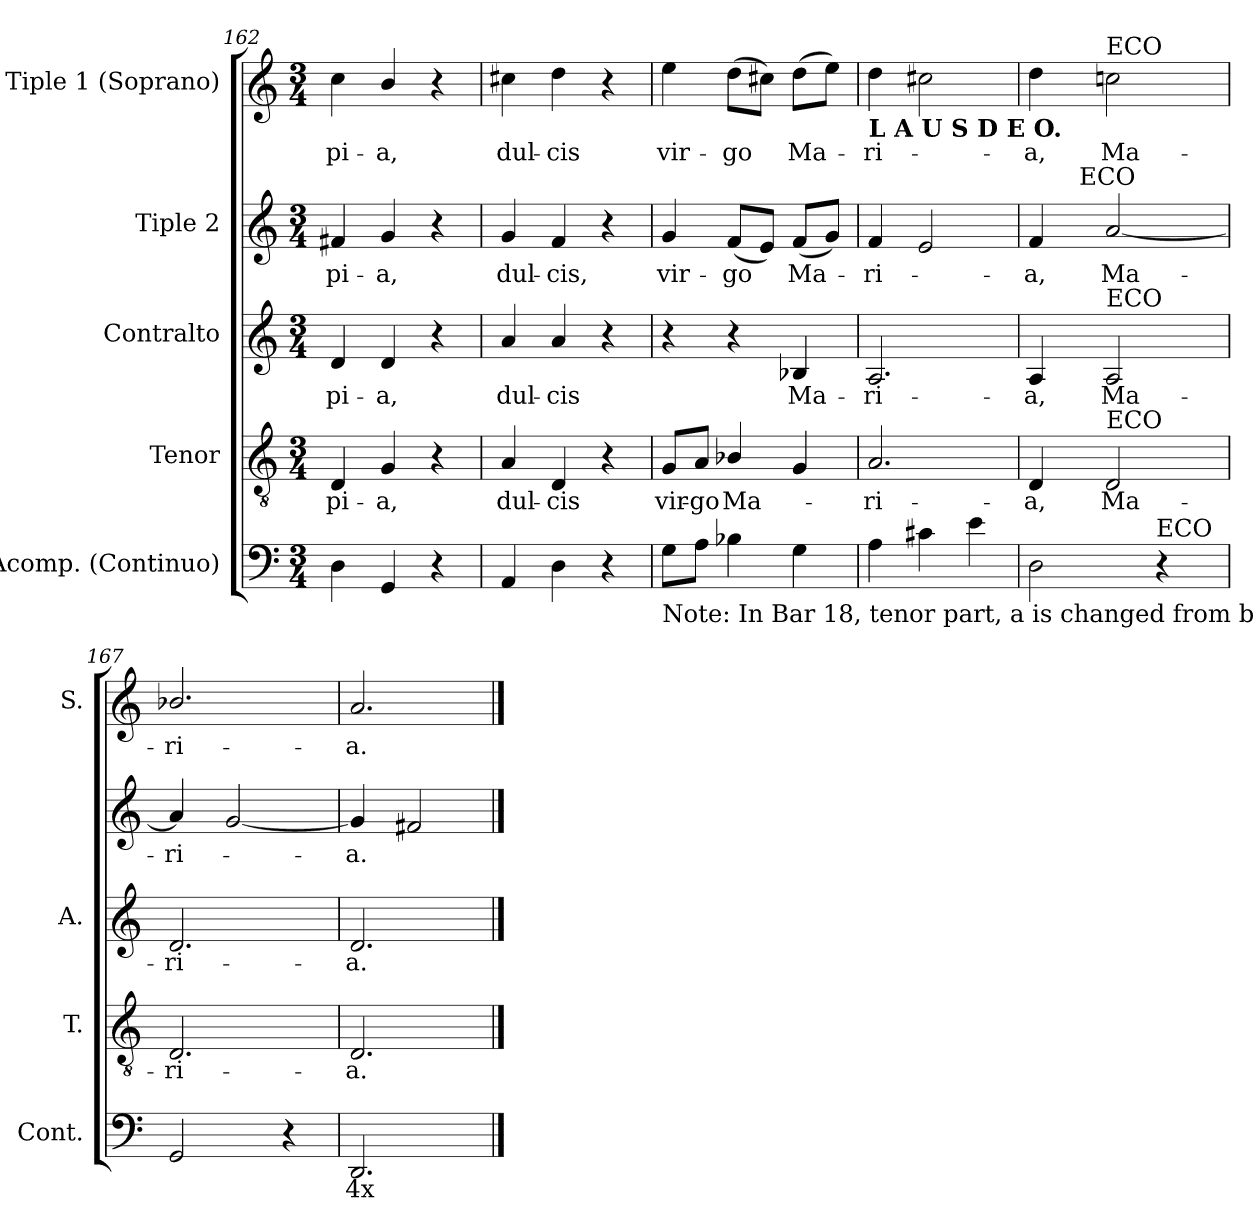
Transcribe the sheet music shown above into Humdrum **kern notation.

**kern	**text	**kern	**text	**kern	**text	**kern	**text	**kern	**text
*part5	*part5	*part4	*part4	*part3	*part3	*part2	*part2	*part1	*part1
*staff5	*staff5	*staff4	*staff4	*staff3	*staff3	*staff2	*staff2	*staff1	*staff1
*I"Acomp. (Continuo)	*	*I"Tenor	*	*I"Contralto	*	*I"Tiple 2	*	*I"Tiple 1 (Soprano)	*
*I'Cont.	*	*I'T.	*	*I'A.	*	*	*	*I'S.	*
*clefF4	*	*clefGv2	*	*clefG2	*	*clefG2	*	*clefG2	*
*	*	*ITrd7c12	*	*	*	*	*	*	*
*k[]	*	*k[]	*	*k[]	*	*k[]	*	*k[]	*
*C:	*	*C:	*	*C:	*	*C:	*	*C:	*
*M3/4	*	*M3/4	*	*M3/4	*	*M3/4	*	*M3/4	*
=162	=162	=162	=162	=162	=162	=162	=162	=162	=162
!	!	!	!LO:LY:b:color=#000000	!	!	!	!	!	!
!	!	!	!	!	!LO:LY:b:color=#000000	!	!	!	!
!	!	!	!	!	!	!	!LO:LY:b:color=#000000	!	!
!	!	!	!	!	!	!	!	!	!LO:LY:b:color=#000000
4Di\	.	4DDi/	pi-	4di/	pi-	4f#Xi/	pi-	4cci\	pi-
!	!	!	!LO:LY:b:color=#000000	!	!	!	!	!	!
!	!	!	!	!	!LO:LY:b:color=#000000	!	!	!	!
!	!	!	!	!	!	!	!LO:LY:b:color=#000000	!	!
!	!	!	!	!	!	!	!	!	!LO:LY:b:color=#000000
4GGi/	.	4GGi/	-a,	4di/	-a,	4gi/	-a,	4bi/	-a,
4r	.	4r	.	4r	.	4r	.	4r	.
=163	=163	=163	=163	=163	=163	=163	=163	=163	=163
!	!	!	!LO:LY:b:color=#000000	!	!	!	!	!	!
!	!	!	!	!	!LO:LY:b:color=#000000	!	!	!	!
!	!	!	!	!	!	!	!LO:LY:b:color=#000000	!	!
!	!	!	!	!	!	!	!	!	!LO:LY:b:color=#000000
4AAi/	.	4AAi/	dul-	4ai/	dul-	4gi/	dul-	4cc#Xi\	dul-
!	!	!	!LO:LY:b:color=#000000	!	!	!	!	!	!
!	!	!	!	!	!LO:LY:b:color=#000000	!	!	!	!
!	!	!	!	!	!	!	!LO:LY:b:color=#000000	!	!
!	!	!	!	!	!	!	!	!	!LO:LY:b:color=#000000
4Di\	.	4DDi/	-cis	4ai/	-cis	4fi/	-cis,	4ddi\	-cis
4r	.	4r	.	4r	.	4r	.	4r	.
!!LO:LB:g=z
=164	=164	=164	=164	=164	=164	=164	=164	=164	=164
!	!	!	!LO:LY:b:color=#000000	!	!	!	!	!	!
!	!	!	!	!	!	!	!LO:LY:b:color=#000000	!	!
!LO:TX:b:t=Note&colon; In Bar 18, tenor part, a is changed from b in the source. In Bar 165 c sharp is changed from d.	!	!	!	!	!	!	!	!	!
!	!	!	!	!	!	!	!	!	!LO:LY:b:color=#000000
8Gi\L	.	8GGi/L	vir-	4r	.	4gi/	vir-	4eei\	vir-
!	!	!	!LO:LY:b:color=#000000	!	!	!	!	!	!
8Ai\J	.	8AAi/J	-go	.	.	.	.	.	.
!	!	!	!LO:LY:b:color=#000000	!	!	!	!	!	!
!	!	!	!	!	!	!	!LO:LY:b:color=#000000	!	!
!	!	!	!	!	!	!	!	!	!LO:LY:b:color=#000000
4B-Xi\	.	4BB-Xi/	Ma-	4r	.	(8fi/L	-go	(8ddi\L	-go
.	.	.	.	.	.	8ei/J)	.	8cc#Xi\J)	.
!	!	!	!	!	!LO:LY:b:color=#000000	!	!	!	!
!	!	!	!	!	!	!	!LO:LY:b:color=#000000	!	!
!	!	!	!	!	!	!	!	!	!LO:LY:b:color=#000000
4Gi\	.	4GGi/	.	4B-Xi/	Ma-	(8fi/L	Ma-	(8ddi\L	Ma-
.	.	.	.	.	.	8gi/J)	.	8eei\J)	.
=165	=165	=165	=165	=165	=165	=165	=165	=165	=165
!	!	!	!LO:LY:b:color=#000000	!	!	!	!	!	!
!	!	!	!	!	!LO:LY:b:color=#000000	!	!	!	!
!	!	!	!	!	!	!	!LO:LY:b:color=#000000	!	!
!	!	!	!	!	!	!	!	!LO:TX:b:B:t=L A U S  D E O.	!
!	!	!	!	!	!	!	!	!	!LO:LY:b:color=#000000
4Ai\	.	2.AAi/	-ri-	2.Ai/	-ri-	4fi/	-ri-	4ddi\	-ri-
4c#Xi\	.	.	.	.	.	2ei/	.	2cc#Xi\	.
4ei\	.	.	.	.	.	.	.	.	.
=166	=166	=166	=166	=166	=166	=166	=166	=166	=166
!	!	!	!LO:LY:b:color=#000000	!	!	!	!	!	!
!	!	!	!	!	!LO:LY:b:color=#000000	!	!	!	!
!	!	!	!	!	!	!	!LO:LY:b:color=#000000	!	!
!	!	!	!	!	!	!	!	!	!LO:LY:b:color=#000000
*	*	*	*	*	*	*^	*	*	*
2Di\	.	4DDi/	-a,	4Ai/	-a,	4fi/	8ryy	-a,	4ddi\	-a,
.	.	.	.	.	.	.	32ryy	.	.	.
.	.	.	.	.	.	.	256ryy	.	.	.
!	!	!	!	!	!	!	!LO:TX:a:t=ECO	!	!	!
.	.	.	.	.	.	.	2ryy	.	.	.
!	!	!	!LO:LY:b:color=#000000	!	!	!	!	!	!	!
!	!	!	!	!	!LO:LY:b:color=#000000	!	!	!	!	!
!	!	!	!	!	!	!	!	!LO:LY:b:color=#000000	!	!
!	!	!	!	!	!	!	!	!	!LO:TX:a:t=ECO	!
!	!	!	!	!LO:TX:a:t=ECO	!	!	!	!	!	!
!	!	!LO:TX:a:t=ECO	!	!	!	!	!	!	!	!
!	!	!	!	!	!	!	!	!	!	!LO:LY:b:color=#000000
.	.	2DDi/	Ma-	2Ai/	Ma-	[2ai/	.	Ma-	2ccni\	Ma-
!LO:TX:a:t=ECO	!	!	!	!	!	!	!	!	!	!
4r	.	.	.	.	.	.	.	.	.	.
.	.	.	.	.	.	.	16ryy	.	.	.
.	.	.	.	.	.	.	64..ryy	.	.	.
*	*	*	*	*	*	*v	*v	*	*	*
=167	=167	=167	=167	=167	=167	=167	=167	=167	=167
*	*	*	*	*	*	*^	*	*	*
!	!	!	!LO:LY:b:color=#000000	!	!	!	!	!	!	!
*	*	*	*	*	*	*v	*v	*	*	*
*	*	*	*	*	*	*^	*	*	*
!	!	!	!	!	!LO:LY:b:color=#000000	!	!	!	!	!
*	*	*	*	*	*	*v	*v	*	*	*
*	*	*	*	*	*	*^	*	*	*
!	!	!	!	!	!	!	!	!LO:LY:b:color=#000000	!	!
*	*	*	*	*	*	*v	*v	*	*	*
*	*	*	*	*	*	*^	*	*	*
!	!	!	!	!	!	!	!	!	!	!LO:LY:b:color=#000000
*	*	*	*	*	*	*v	*v	*	*	*
2GGi/	.	2.DDi/	-ri-	2.di/	-ri-	4ai/]	-ri-	2.b-Xi/	-ri-
.	.	.	.	.	.	[2gi/	.	.	.
4r	.	.	.	.	.	.	.	.	.
=168	=168	=168	=168	=168	=168	=168	=168	=168	=168
!	!LO:LY:b:color=#000000	!	!	!	!	!	!	!	!
!	!	!	!LO:LY:b:color=#000000	!	!	!	!	!	!
!	!	!	!	!	!LO:LY:b:color=#000000	!	!	!	!
!	!	!	!	!	!	!	!LO:LY:b:color=#000000	!	!
!	!	!	!	!	!	!	!	!	!LO:LY:b:color=#000000
2.DDi/	4x	2.DDi/	-a.	2.di/	-a.	4gi/]	-a.	2.ai/	-a.
.	.	.	.	.	.	2f#Xi/	.	.	.
==	==	==	==	==	==	==	==	==	==
*-	*-	*-	*-	*-	*-	*-	*-	*-	*-
